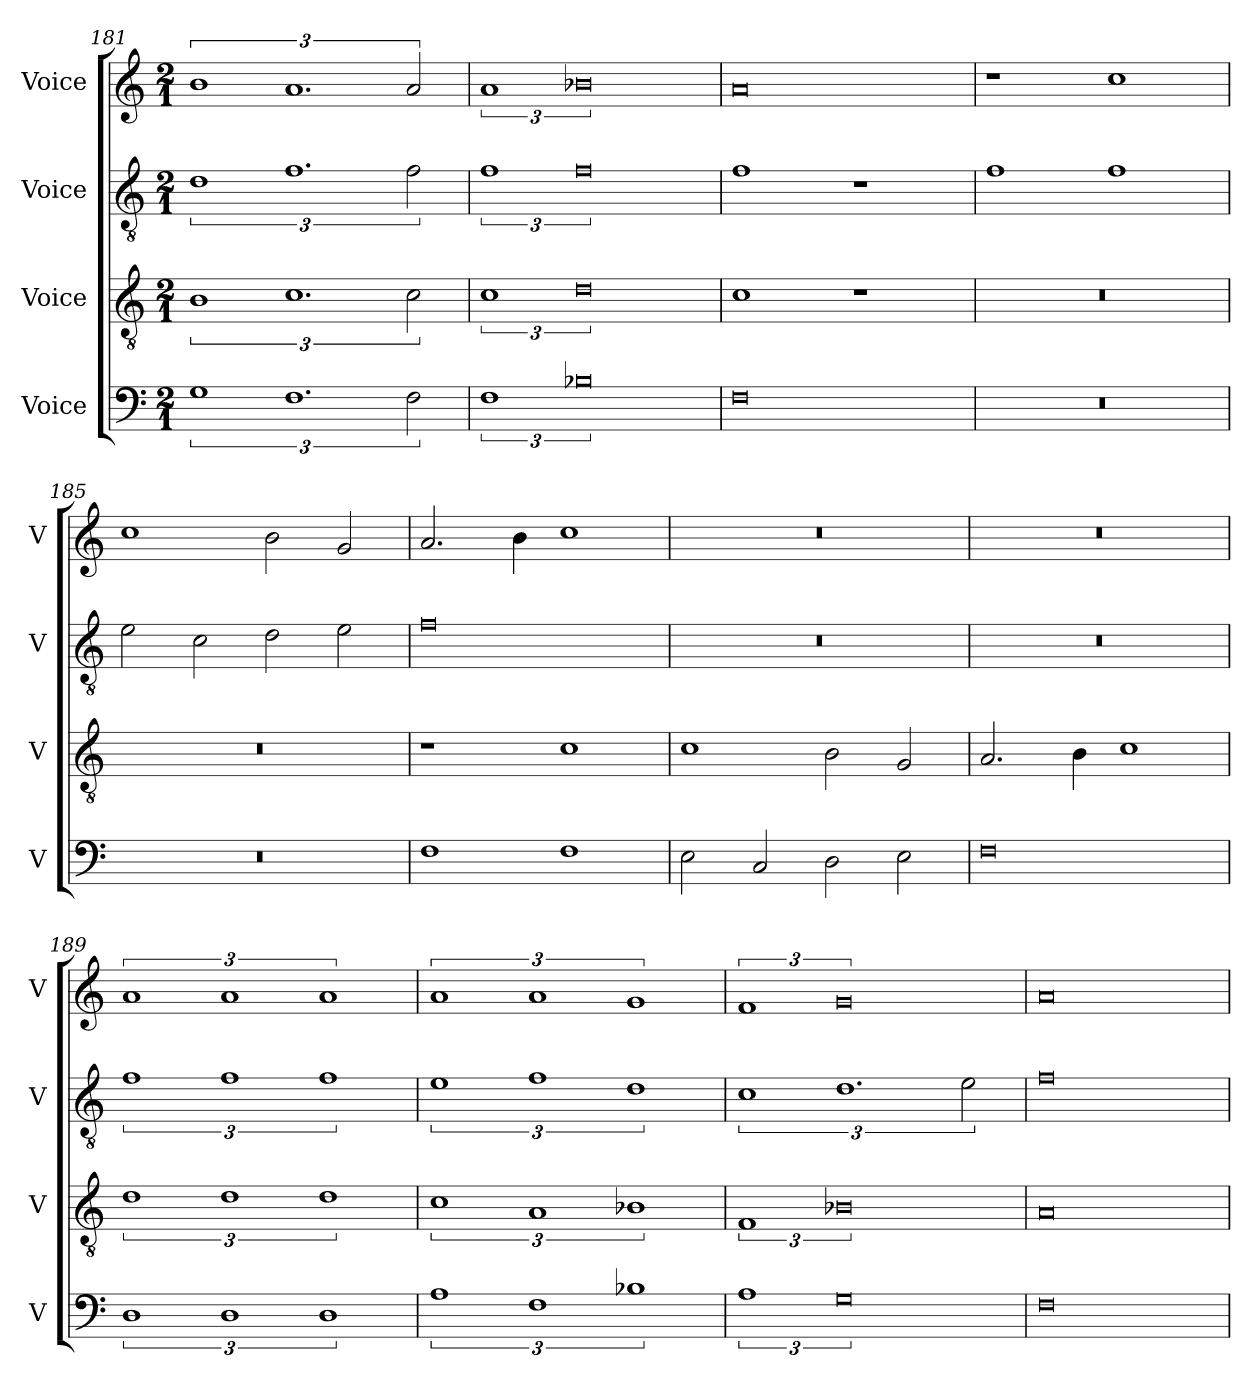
**kern	**kern	**kern	**kern
*part4	*part3	*part2	*part1
*staff4	*staff3	*staff2	*staff1
*I"Voice	*I"Voice	*I"Voice	*I"Voice
*I'V	*I'V	*I'V	*I'V
*clefF4	*clefGv2	*clefGv2	*clefG2
*k[]	*k[]	*k[]	*k[]
*M2/1	*M2/1	*M2/1	*M2/1
=181	=181	=181	=181
3%2G	3%2B	3%2d	3%2b
3%2.F	3%2.c	3%2.f	3%2.a
3F\	3c\	3f\	3a/
=182	=182	=182	=182
3%2F	3%2c	3%2f	3%2a
3%4B-X	3%4d	3%4f	3%4b-X
!!LO:LB:g=z
=183	=183	=183	=183
0F	1c	1f	0a
.	1r	1r	.
=184	=184	=184	=184
0r	0r	1f	1r
.	.	1f	1cc
=185	=185	=185	=185
0r	0r	2e\	1cc
.	.	2c\	.
.	.	2d\	2b\
.	.	2e\	2g/
=186	=186	=186	=186
1F	1r	0f	2.a/
.	.	.	4b\
1F	1c	.	1cc
!!LO:LB:g=z
=187	=187	=187	=187
2E\	1c	0r	0r
2C/	.	.	.
2D\	2B\	.	.
2E\	2G/	.	.
=188	=188	=188	=188
0F	2.A/	0r	0r
.	4B\	.	.
.	1c	.	.
=189	=189	=189	=189
3%2D	3%2d	3%2f	3%2a
3%2D	3%2d	3%2f	3%2a
3%2D	3%2d	3%2f	3%2a
=190	=190	=190	=190
3%2A	3%2c	3%2e	3%2a
3%2F	3%2A	3%2f	3%2a
3%2B-X	3%2B-X	3%2d	3%2g
!!LO:PB:g=z
=191	=191	=191	=191
3%2A	3%2F	3%2c	3%2f
3%4G	3%4B-X	3%2.d	3%4g
.	.	3e\	.
=192	=192	=192	=192
0F	0A	0f	0a
=	=	=	=
*-	*-	*-	*-
